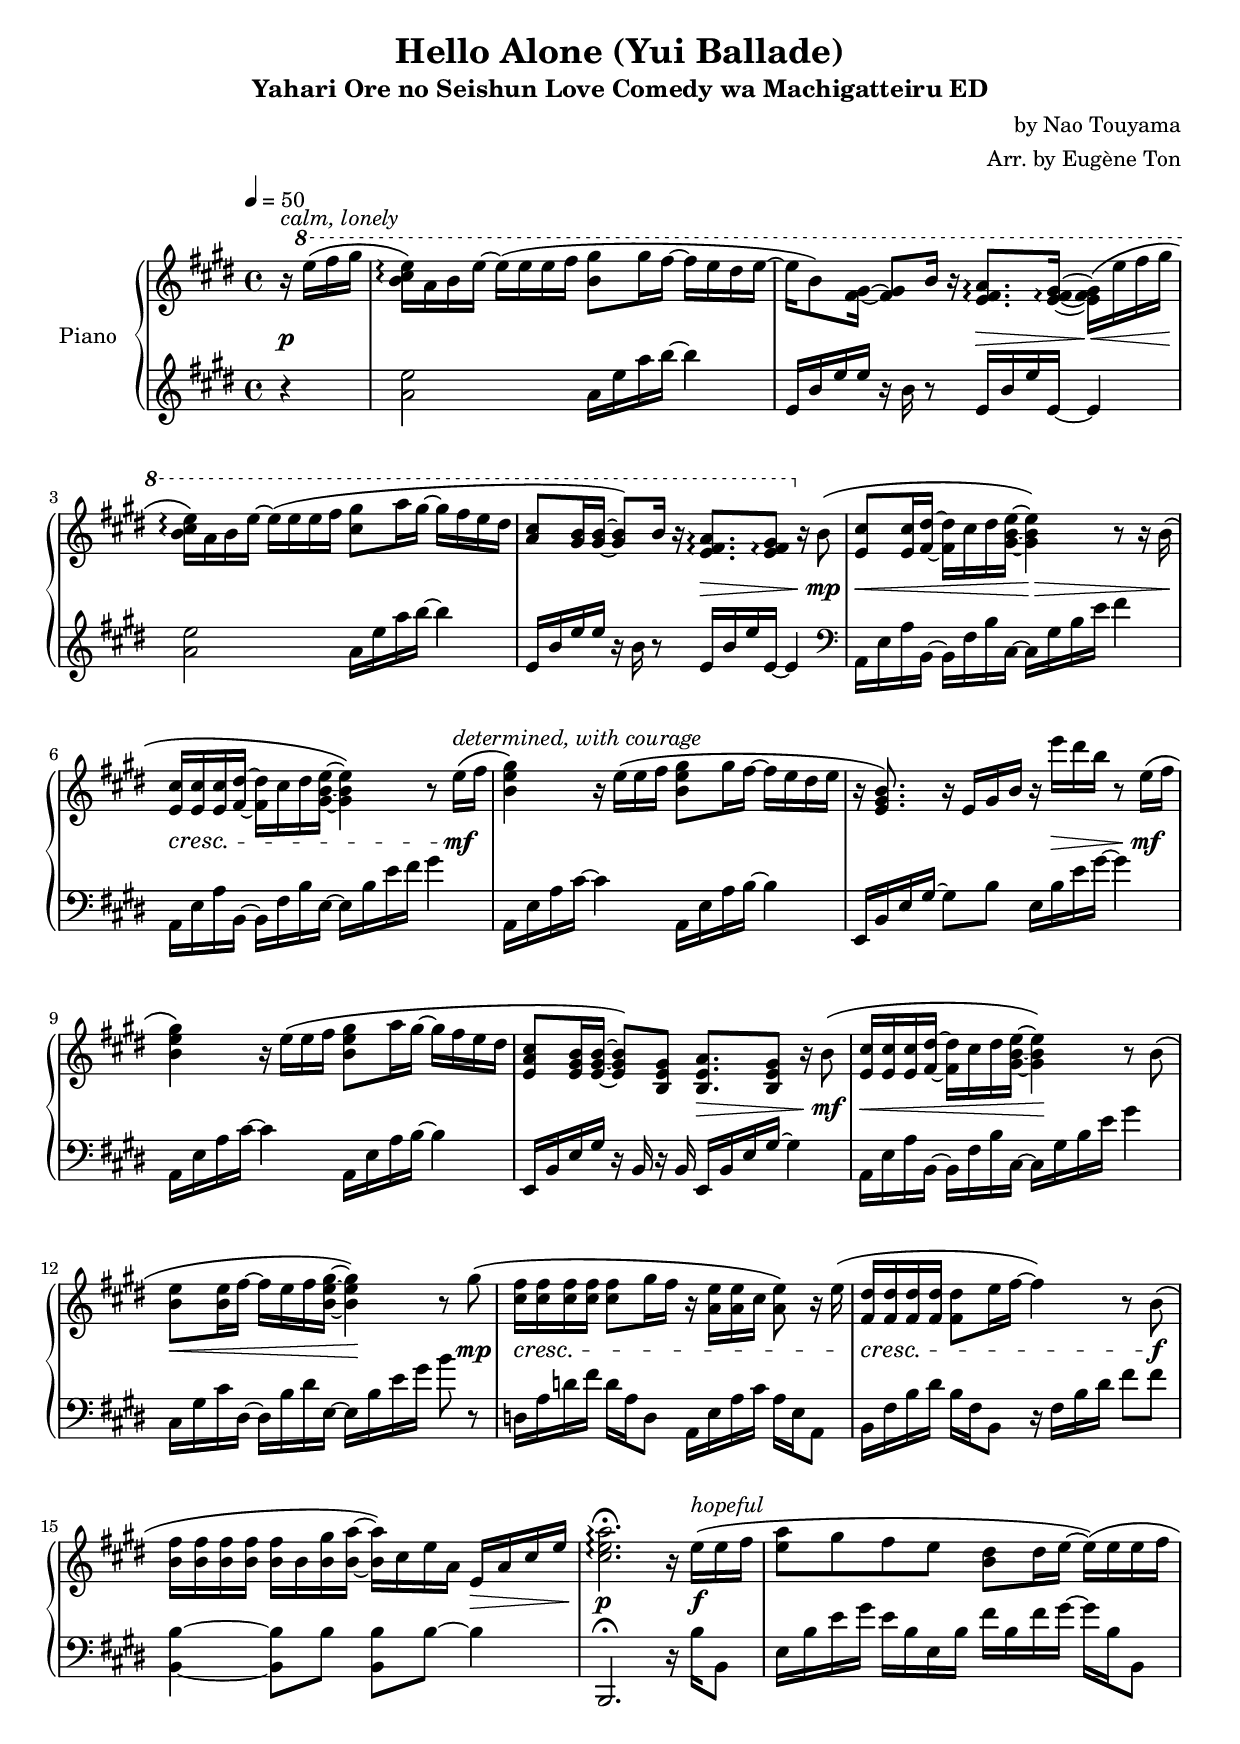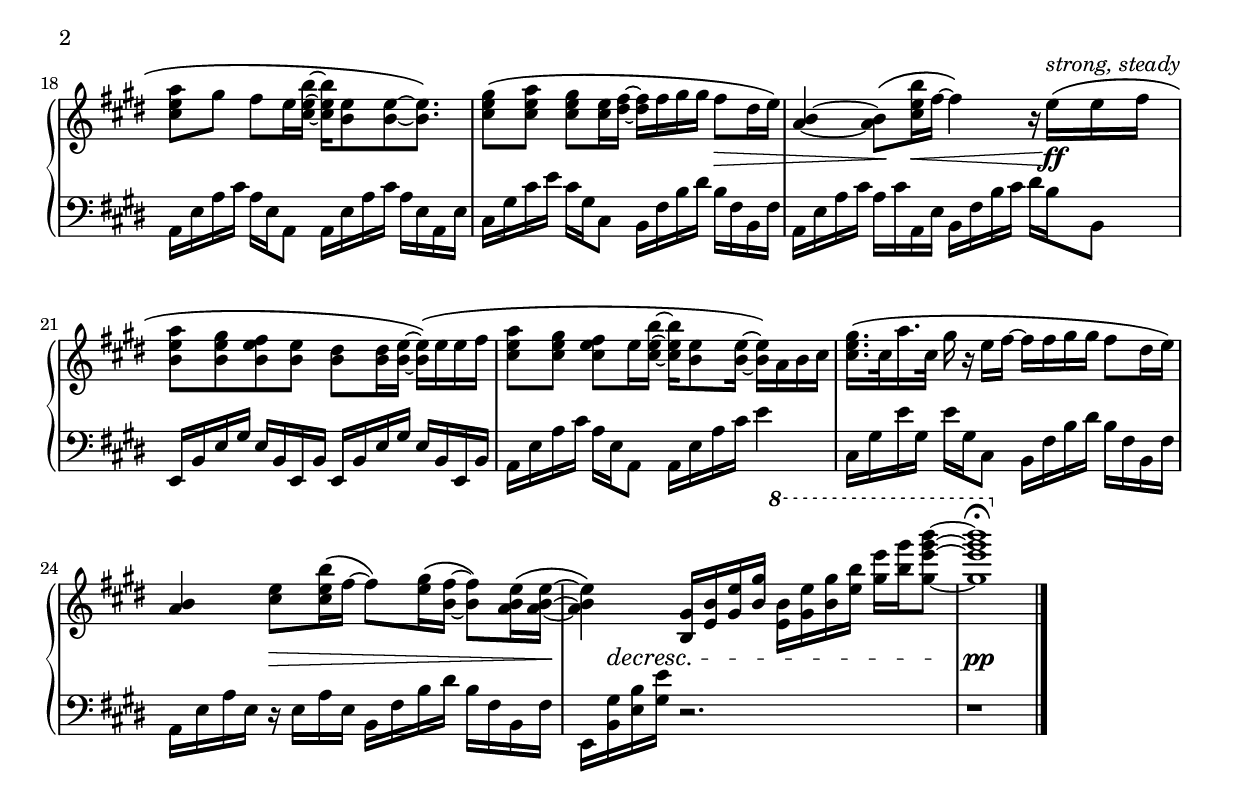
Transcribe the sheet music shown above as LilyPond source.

\version "2.22.0"

\header {
  title = "Hello Alone (Yui Ballade)"
  subtitle = "Yahari Ore no Seishun Love Comedy wa Machigatteiru ED"
  %instrument = "Piano"
  composer = "by Nao Touyama"
  arranger = "Arr. by Eugène Ton"
}

#(set-global-staff-size 19)

\paper {
  #(set-paper-size "a4")
}

\version "2.22.0"

global = {
  \key e \major
  \time 4/4
}

\version "2.22.0"
\version "2.22.0"

global = {
  \key e \major
  \time 4/4
}


right = \relative c'' {
  \global
  \tempo 4=50
  \partial 4  r16 ^\markup{\italic "calm, lonely"} \ottava1 e'\( fis gis |
  <b, cis e>\)\arpeggio a b e ~ e \( e e fis <b, gis'>8 gis'16 fis ~ fis e dis e~|
  e16 b8 \) <fis gis>16 ~ <fis gis>8 b16 r16 <e, fis a>8.\arpeggio <e fis gis>16\arpeggio ~ <e fis gis>16 \( e' fis gis |
  <b, cis e>\arpeggio \) a b e ~ e \( e e fis <cis gis'>8 a'16 gis ~ gis fis e dis|
  <a cis>8 <gis b>16 <gis b> ~ <gis b>8 \) b16 r16 <e, fis a>8. \arpeggio <e fis gis>8\arpeggio \ottava0 r16 b8 \( |
  <cis e,> <cis e,>16  <dis fis,> ~ <dis fis,> cis dis <gis, b e> ~ <gis b e>4 \) r8 r16 b16 \(  |
  <cis e,>16 <cis e,> <cis e,> <dis fis,> ~ <dis fis,> cis dis <gis, b e> ~ <gis b e>4 \) r8 e'16 \(  ^\markup{\italic "determined, with courage"} fis |
  <b, e gis>4 \) r16 e \(  e fis <b, e gis>8 gis'16 fis ~ fis e dis e |
  r16 <e, gis b>8. \) r16 e gis b r16 e' dis b r8 e,16 \(  fis |
  <b, e gis>4 \) r16 e \(  e fis <b, e gis>8 a'16 gis ~ gis fis e dis|
  <e, a cis>8 <e gis b>16 <e gis b> ~ <e gis b>8 \) <b e gis> <b e a>8. <b e gis>8 r16 b'8 \(  | 
  <cis e,>16 <cis e,> <cis e,> <dis fis,> ~ <dis fis,> cis dis <gis, b e> ~ <gis b e>4 \) r8 b \(  |
  <b e> <b e>16 fis' ~ fis e fis <b, e gis> ~ <b e gis>4 \) r8 gis' \(  |
  <cis, fis>16 <cis fis> <cis fis> <cis fis> <cis fis>8 gis'16 fis r16 <a, e'> <a e'> cis <a e'>8 \) r16 e' \(  |
  <fis, dis'>16 <fis dis'> <fis dis'> <fis dis'> <fis dis'>8 e'16 fis16 ~ fis4 \) r8 b,8 \(  |
  <b fis'>16 <b fis'> <b fis'> <b fis'> <b fis'> b <b gis'> <b a'> ~<b a'> \) cis e a, e a cis e |
  <cis e a>2. \arpeggio \fermata r16 e \(  ^\markup{\italic "hopeful"} e fis |
  <e a>8 gis fis e <b dis> dis16 e ~ e \) \( e e fis |
  <cis e a>8 gis' fis e16 <cis e b'> ~<cis e b'> <b e>8 <b e>8 ~<b e>8. \) |
  <cis e gis>8 \( <cis e a> <cis e gis> <cis e>16 <dis fis> ~ <dis fis> fis gis gis fis8 dis16 e \)| 
  <a, b>4 ~ <a b>8 \( <cis e b'>16 fis ~ fis4 \) r16 e \( ^\markup{\italic "strong, steady"} e fis |
  <b, e a>8 <b e gis> <b e fis> <b e> <b dis> <b dis>16 <b e> ~ <b e> \) \( e e fis |
  <cis e a>8 <cis e gis> <cis e fis> e16 <cis e b'> ~ <cis e b'> <b e>8 <b e>16 ~ <b e> \) a b cis |
  <cis e gis>16. \( cis32 a'16. cis,32 gis'16 r16 e fis ~fis fis gis gis fis8 dis16 e \) |
  <a, b>4 <cis e>8 <cis e b'>16 \( fis ~ fis8 \)  <e gis>16 \( <b fis'> ~ <b fis'>8 \) <a b e>16 \( <a b e> ~ |
  <a b e>4 \) <b, gis'>16 <e b'> <gis e'> <b gis'> \ottava1 <e b'> <gis e'> <b gis'> <e b'> <gis e'> <b gis'> <gis e' gis b >8 ~ |
  <gis e' gis b >1 \fermata \ottava0  \bar "|."
  
  
}



\version "2.22.0"
\version "2.22.0"

global = {
  \key e \major
  \time 4/4
}


left = \relative c'' {
  \global
  \tempo 4=50
  \clef "treble"
  \partial 4 r4 |
  <a e'>2 a16 e' a b ~ b4 |
  e,,16 b' e e r16 b r8 e,16 b' e e, ~ e4 |
  <a e'>2 a16 e' a b ~ b4 |
  e,,16 b' e e r16 b r8 e,16 b' e e, ~ e4 |
  
  \clef "bass"
  a,,16 e' a b, ~ b fis' b cis, ~ cis gis' b e fis4 |
  a,,16 e' a b, ~ b fis' b e, ~ e b' e fis gis4 |
  a,,16 e' a cis ~ cis4 a,16 e' a b ~ b4 |
  e,,16 b' e gis ~ gis8 b e,16 b' e gis ~ gis4 |
  a,,16 e' a cis ~ cis4 a,16 e' a b ~ b4 |
  e,,16 b' e gis r16 b, r16 b e, b' e gis ~ gis4 |
  a,16 e' a b, ~ b fis' b cis, ~ cis gis' b e gis4 |
  cis,,16 gis' cis dis, ~ dis b' dis e, ~ e b' e gis b8 r8 |
  d,,16 a' d fis d a d,8 a16 e' a cis a e a,8 |
  b16 fis' b dis b fis b,8 r16 fis' b dis fis8 fis|
  <b,, b'>4 ~ <b b'>8 b' <b, b'> b' ~ b4 |
  b,,2. \fermata r16 b'' b,8 |
  e16 b' e gis e b e, b' fis' b, fis' gis ~ gis b, b,8 |
  a16 e' a cis a e a,8 a16 e' a cis a e a, e' |
  cis gis' cis e cis gis cis,8 b16 fis' b dis b fis b, fis' |
  a, e' a cis a cis a, e' b fis' b cis dis b b,8 |
  e,16 b' e gis e b e, b' e, b' e gis e b e, b' |
  a e' a cis a e a,8 a16 e' a cis e4 |
  cis,16 gis' e' gis, e' gis, cis,8 b16 fis' b dis b fis b, fis' |
  a, e' a e r16 e a e b fis' b dis b fis b, fis' |
  e, <b' gis'> <e b'> <gis e'> r2. |
  r1 \bar "|."
  
}

\version "2.20.0"
\version "2.22.0"

global = {
  \key e \major
  \time 4/4
}


crescPoco = \tweak DynamicText.self-alignment-X #LEFT 
        #(make-dynamic-script (markup #:normal-text #:italic "cresc. poco a poco"))

rit = \tweak DynamicText.self-alignment-X #LEFT #(make-dynamic-script
  (markup #:normal-text #:italic "rit."))

rall = \tweak DynamicText.self-alignment-X #LEFT #(make-dynamic-script
  (markup #:normal-text #:italic "rall."))

dynamics = {
  \global
  c4\p |
  c1 |
  c2 c4\> c4\< \!|
  c16 \! c16 c8 c2 c4 |
  c2 c4\> c8\! c8\mp|
  c2\< c2\> \! |
  c2.. \cresc  c8\mf |
  c1 |
  c2 c16 c8.\> c8 c16\mf c16 | 
  c1 |
  c2 c4.\> c8\mf |
  c2\< c\! |
  c2\< c4\! c8 c8\mp |
  c2.... \cresc  c32\! |
  c2.. \cresc  c8\f |
  c2 c4 c4\>  |
  c16 \! c16\p c8 c2 c16 c8.\f |
  c1 |
  c1 |
  c2 c4 c2\> c8\! c4.\< c16\! c16\ff
  c1 
  c1 
  c1 
  c4 c8 c2.\> c16\!
  c2.. \decresc c4\!
  c1\pp

  
  
}


\score {
  \new PianoStaff \with {
    instrumentName = "Piano"
  } <<
    \new Staff = "right" \with {
      midiInstrument = "accoustic grand"
    } \right
    \new Dynamics = "Dynamics" \dynamics
    \new Staff = "left" \with {
      midiInstrument = "acoustic grand"
    } { \clef bass \left }
    >>
    \layout {}
    \midi {
      \tempo 4=50
      \set Staff.midiMaximumVolume = #0.7
    }
}